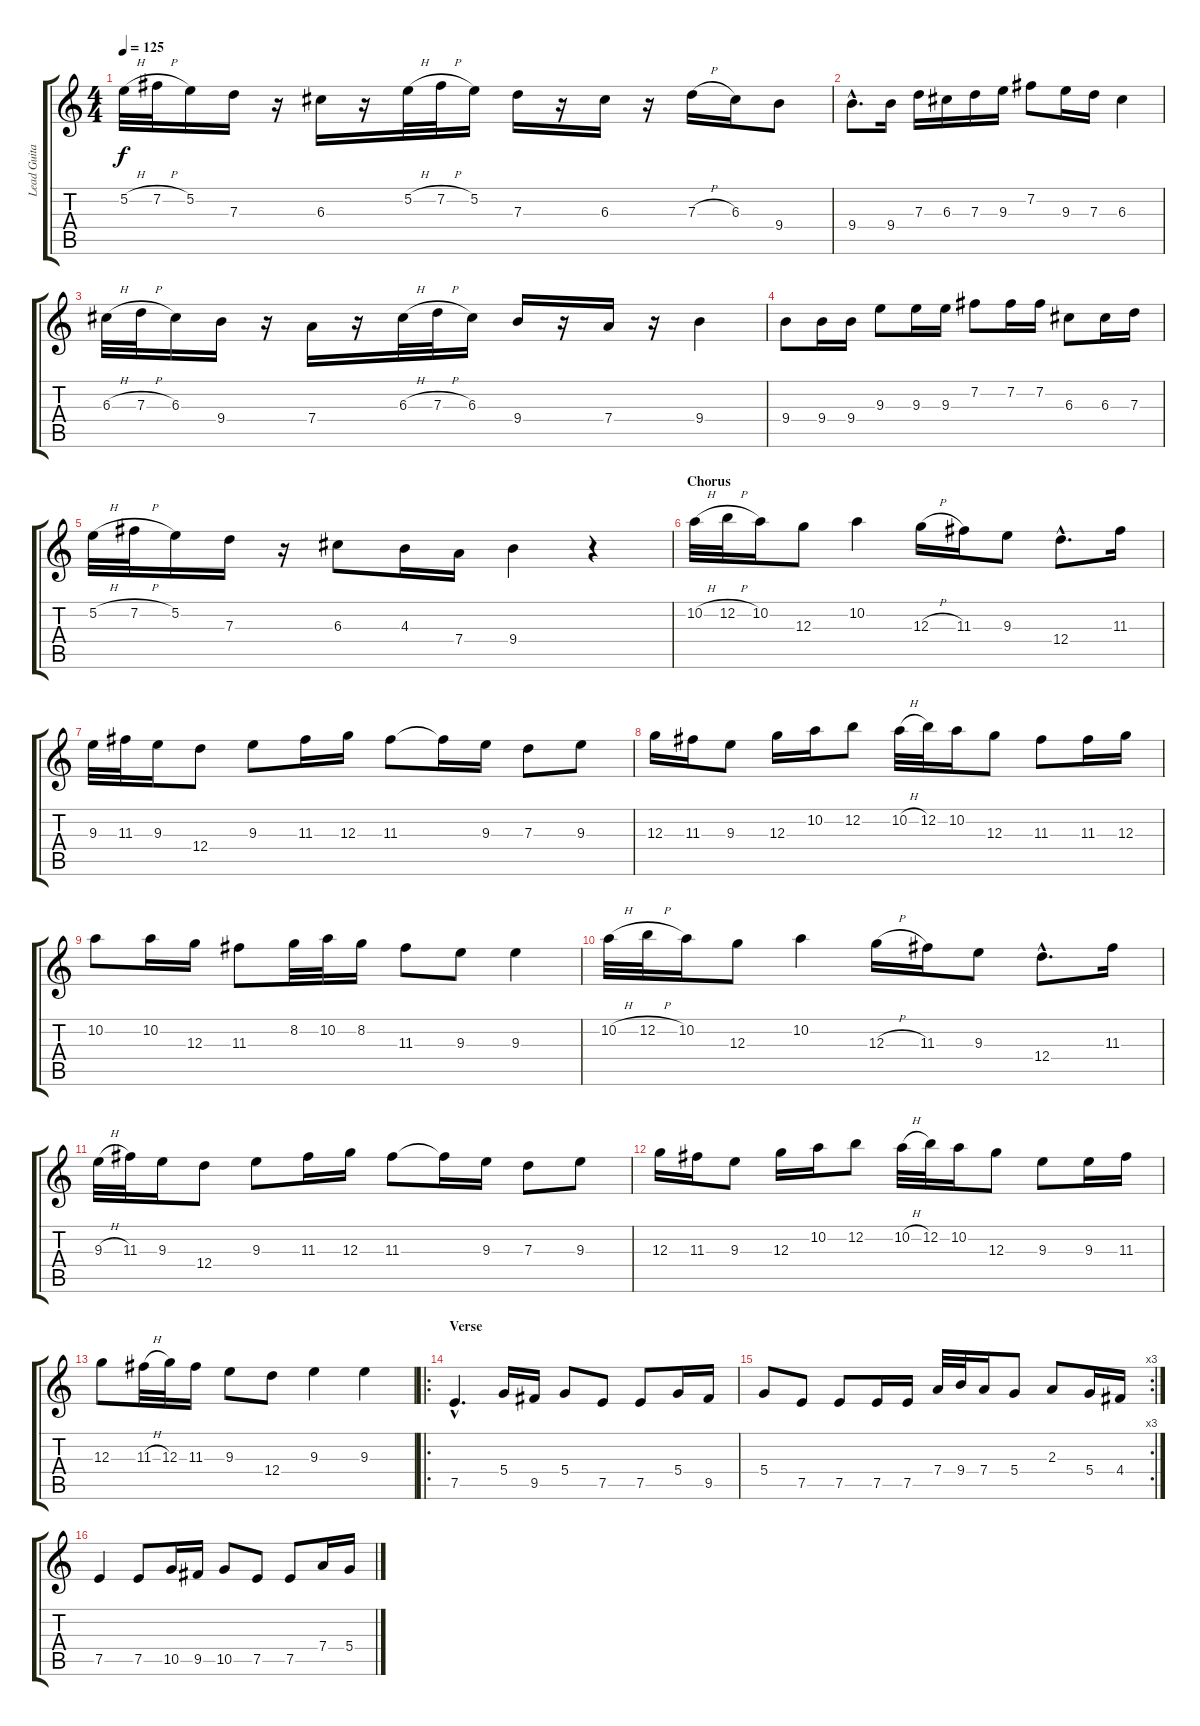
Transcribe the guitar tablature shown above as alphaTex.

\track ("Lead Guitar" "Lead Guita") {instrument distortionguitar}
\staff {score tabs}
\tuning (E4 B3 G3 D3 A2 E2) {hide}
\ts (4 4)
\tempo 125
\clef g2
\ks c
5.2{h}.32{dy f} 7.2{h}.32 5.2.16 7.3.16 r.16 6.3.16 r.16 5.2{h}.32 7.2{h}.32 5.2.16 7.3.16 r.16 6.3.16 r.16 7.3{h}.16 6.3.16 9.4.8 |
9.4{hac}.8{d} 9.4.16 7.3.16 6.3.16 7.3.16 9.3.16 7.2.8 9.3.16 7.3.16 6.3.4 |
6.3{h}.32 7.3{h}.32 6.3.16 9.4.16 r.16 7.4.16 r.16 6.3{h}.32 7.3{h}.32 6.3.16 9.4.16 r.16 7.4.16 r.16 9.4.4 |
9.4.8 9.4.16 9.4.16 9.3.8 9.3.16 9.3.16 7.2.8 7.2.16 7.2.16 6.3.8 6.3.16 7.3.16 |
5.2{h}.32 7.2{h}.32 5.2.16 7.3.16 r.16 6.3.8 4.3.16 7.4.16 9.4.4 r.4 |
\section ("" "Chorus")
10.2{h}.32{instrument distortionguitar} 12.2{h}.32 10.2.16 12.3.8 10.2.4 12.3{h}.16 11.3.16 9.3.8 12.4{hac}.8{d} 11.3.16 |
9.3.32 11.3.32 9.3.16 12.4.8 9.3.8 11.3.16 12.3.16 11.3.8 11.3{t}.16 9.3.16 7.3.8 9.3.8 |
12.3.16 11.3.16 9.3.8 12.3.16 10.2.16 12.2.8 10.2{h}.32 12.2.32 10.2.16 12.3.8 11.3.8 11.3.16 12.3.16 |
10.2.8 10.2.16 12.3.16 11.3.8 8.2.32 10.2.32 8.2.16 11.3.8 9.3.8 9.3.4 |
10.2{h}.32 12.2{h}.32 10.2.16 12.3.8 10.2.4 12.3{h}.16 11.3.16 9.3.8 12.4{hac}.8{d} 11.3.16 |
9.3{h}.32 11.3.32 9.3.16 12.4.8 9.3.8 11.3.16 12.3.16 11.3.8 11.3{t}.16 9.3.16 7.3.8 9.3.8 |
12.3.16 11.3.16 9.3.8 12.3.16 10.2.16 12.2.8 10.2{h}.32 12.2.32 10.2.16 12.3.8 9.3.8 9.3.16 11.3.16 |
12.3.8 11.3{h}.32 12.3.32 11.3.16 9.3.8 12.4.8 9.3.4 9.3.4 |
\ro
\section ("" "Verse")
7.5{hac}.4{d} 5.4.16 9.5.16 5.4.8 7.5.8 7.5.8 5.4.16 9.5.16 |
\rc 3
5.4.8 7.5.8 7.5.8 7.5.16 7.5.16 7.4.32 9.4.32 7.4.16 5.4.8 2.3.8 5.4.16 4.4.16 |
7.5.4 7.5.8 10.5.16 9.5.16 10.5.8 7.5.8 7.5.8 7.4.16 5.4.16
